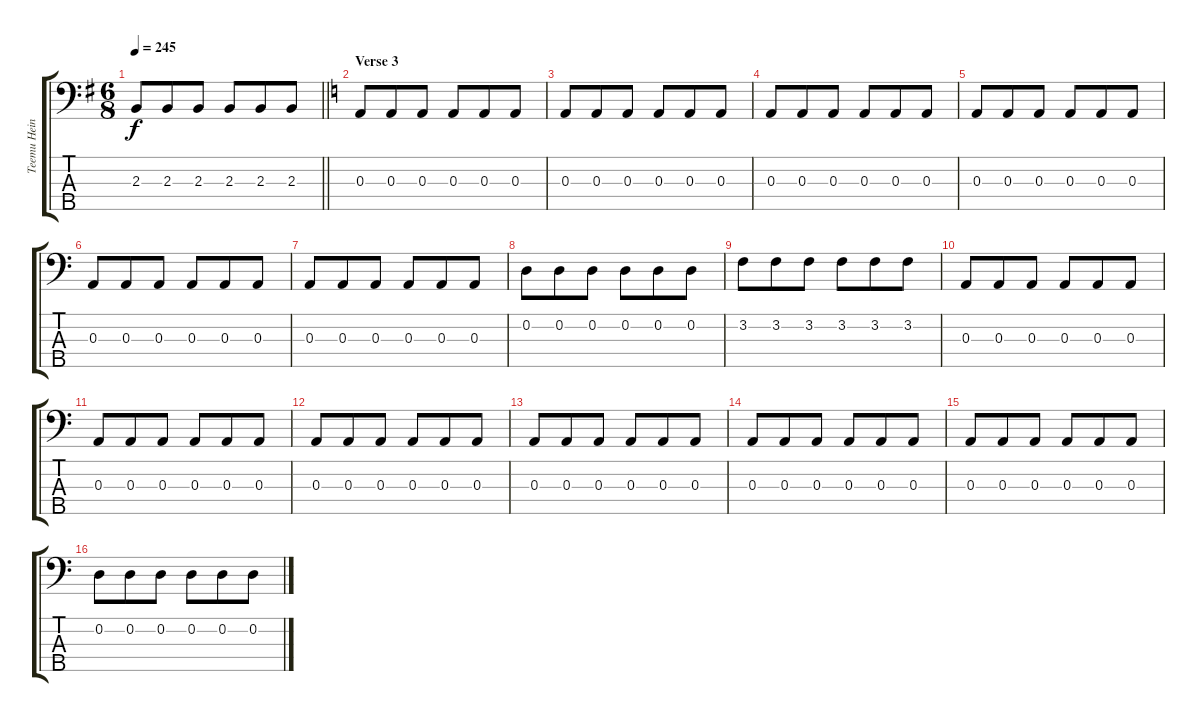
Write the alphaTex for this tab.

\track ("Teemu Heinola (bass)" "Teemu Hein") {instrument electricbasspick}
\staff {score tabs}
\tuning (G2 D2 A1 E1 B0) {hide}
\ts (6 8)
\tempo 245
\clef f4
\barLineRight lightlight
\ks eminor
2.3.8{dy f} 2.3.8 2.3.8 2.3.8 2.3.8 2.3.8 |
\section ("" "Verse 3")
\ks aminor
0.3.8 0.3.8 0.3.8 0.3.8 0.3.8 0.3.8 |
0.3.8 0.3.8 0.3.8 0.3.8 0.3.8 0.3.8 |
0.3.8 0.3.8 0.3.8 0.3.8 0.3.8 0.3.8 |
0.3.8 0.3.8 0.3.8 0.3.8 0.3.8 0.3.8 |
0.3.8 0.3.8 0.3.8 0.3.8 0.3.8 0.3.8 |
0.3.8 0.3.8 0.3.8 0.3.8 0.3.8 0.3.8 |
0.2.8 0.2.8 0.2.8 0.2.8 0.2.8 0.2.8 |
3.2.8 3.2.8 3.2.8 3.2.8 3.2.8 3.2.8 |
0.3.8 0.3.8 0.3.8 0.3.8 0.3.8 0.3.8 |
0.3.8 0.3.8 0.3.8 0.3.8 0.3.8 0.3.8 |
0.3.8 0.3.8 0.3.8 0.3.8 0.3.8 0.3.8 |
0.3.8 0.3.8 0.3.8 0.3.8 0.3.8 0.3.8 |
0.3.8 0.3.8 0.3.8 0.3.8 0.3.8 0.3.8 |
0.3.8 0.3.8 0.3.8 0.3.8 0.3.8 0.3.8 |
0.2.8 0.2.8 0.2.8 0.2.8 0.2.8 0.2.8
